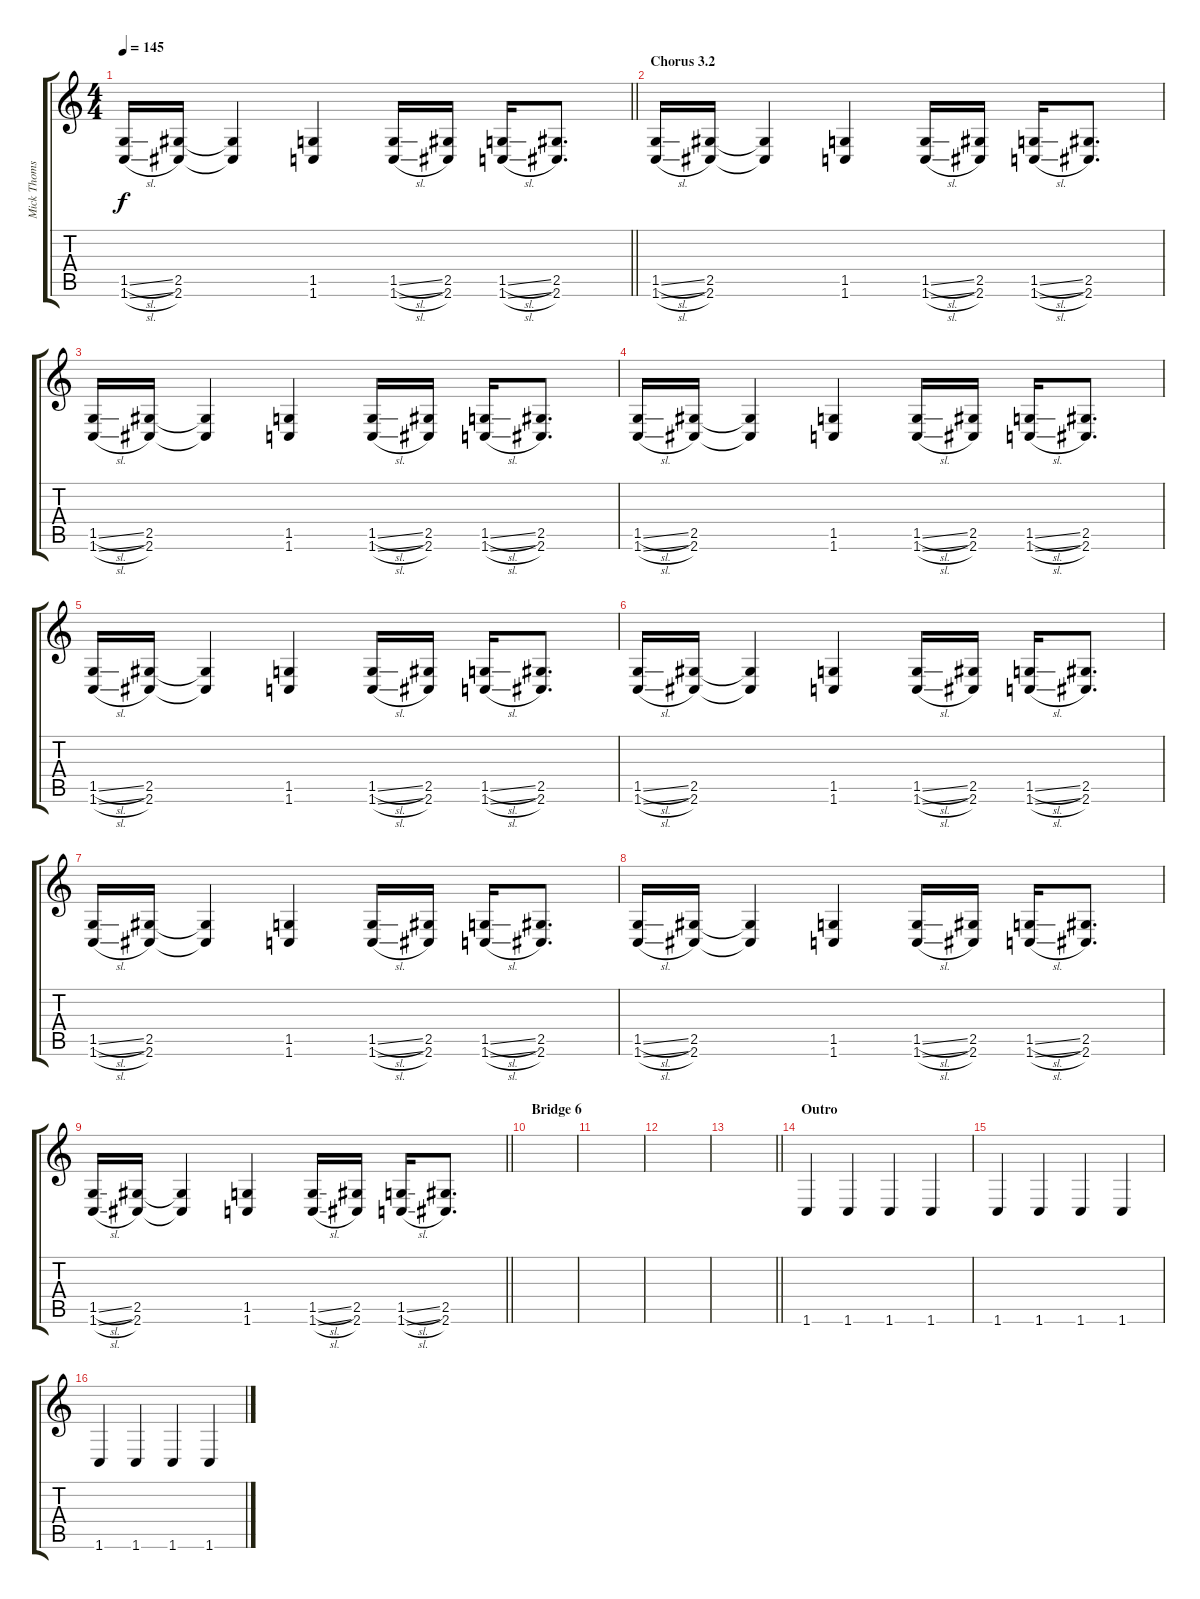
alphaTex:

\track ("Mick Thomson" "Mick Thoms") {instrument distortionguitar}
\staff {score tabs}
\tuning (Db4 Ab3 E3 B2 Gb2 B1) {hide}
\ts (4 4)
\tempo 145
\clef g2
\barLineRight lightlight
\ks c
(1.5{sl} 1.6{sl}).16{dy f} (2.5 2.6).16 (2.5{t} 2.6{t}).4 (1.5 1.6).4 (1.5{sl} 1.6{sl}).16 (2.5 2.6).16 (1.5{sl} 1.6{sl}).16 (2.5 2.6).8{d} |
\section ("" "Chorus 3.2")
(1.5{sl} 1.6{sl}).16 (2.5 2.6).16 (2.5{t} 2.6{t}).4 (1.5 1.6).4 (1.5{sl} 1.6{sl}).16 (2.5 2.6).16 (1.5{sl} 1.6{sl}).16 (2.5 2.6).8{d} |
(1.5{sl} 1.6{sl}).16 (2.5 2.6).16 (2.5{t} 2.6{t}).4 (1.5 1.6).4 (1.5{sl} 1.6{sl}).16 (2.5 2.6).16 (1.5{sl} 1.6{sl}).16 (2.5 2.6).8{d} |
(1.5{sl} 1.6{sl}).16 (2.5 2.6).16 (2.5{t} 2.6{t}).4 (1.5 1.6).4 (1.5{sl} 1.6{sl}).16 (2.5 2.6).16 (1.5{sl} 1.6{sl}).16 (2.5 2.6).8{d} |
(1.5{sl} 1.6{sl}).16 (2.5 2.6).16 (2.5{t} 2.6{t}).4 (1.5 1.6).4 (1.5{sl} 1.6{sl}).16 (2.5 2.6).16 (1.5{sl} 1.6{sl}).16 (2.5 2.6).8{d} |
(1.5{sl} 1.6{sl}).16 (2.5 2.6).16 (2.5{t} 2.6{t}).4 (1.5 1.6).4 (1.5{sl} 1.6{sl}).16 (2.5 2.6).16 (1.5{sl} 1.6{sl}).16 (2.5 2.6).8{d} |
(1.5{sl} 1.6{sl}).16 (2.5 2.6).16 (2.5{t} 2.6{t}).4 (1.5 1.6).4 (1.5{sl} 1.6{sl}).16 (2.5 2.6).16 (1.5{sl} 1.6{sl}).16 (2.5 2.6).8{d} |
(1.5{sl} 1.6{sl}).16 (2.5 2.6).16 (2.5{t} 2.6{t}).4 (1.5 1.6).4 (1.5{sl} 1.6{sl}).16 (2.5 2.6).16 (1.5{sl} 1.6{sl}).16 (2.5 2.6).8{d} |
\barLineRight lightlight
(1.5{sl} 1.6{sl}).16 (2.5 2.6).16 (2.5{t} 2.6{t}).4 (1.5 1.6).4 (1.5{sl} 1.6{sl}).16 (2.5 2.6).16 (1.5{sl} 1.6{sl}).16 (2.5 2.6).8{d} |
\section ("" "Bridge 6")
|
|
|
\barLineRight lightlight
|
\section ("" "Outro")
1.6.4{volume 13 instrument overdrivenguitar} 1.6.4 1.6.4 1.6.4 |
1.6.4 1.6.4 1.6.4 1.6.4 |
1.6.4 1.6.4 1.6.4 1.6.4
